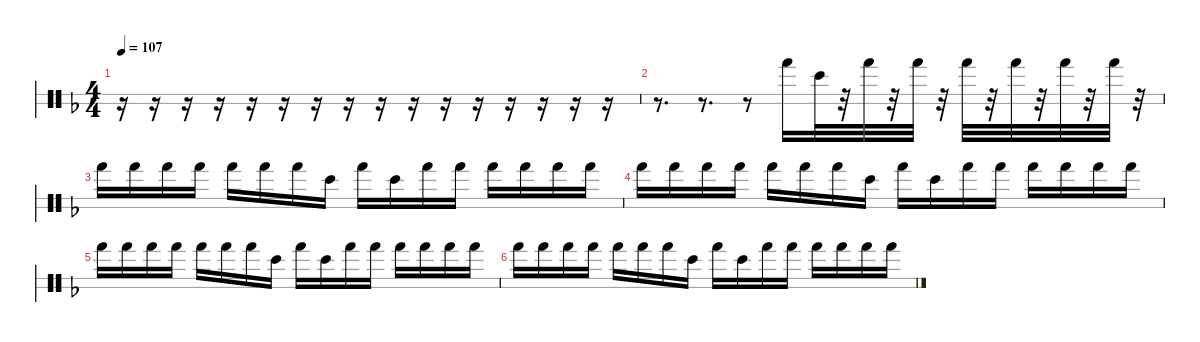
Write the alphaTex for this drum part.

\hideDynamics
\bracketExtendMode nobrackets
\singleTrackTrackNamePolicy hidden
\multiTrackTrackNamePolicy hidden
\firstSystemTrackNameMode fullname
\firstSystemTrackNameOrientation horizontal
\otherSystemsTrackNameOrientation horizontal
\track ("Bongos" "bngKit") {instrument percussion}
\staff {score 2}
\articulation defaults
\ts (4 4)
\tempo 107
\clef neutral
\ks dminor
r.16{dy p} r.16 r.16 r.16 r.16 r.16 r.16 r.16 r.16 r.16 r.16 r.16 r.16 r.16 r.16 r.16 |
r.8{d} r.8{d} r.8 "Hand (hit)"{acc forcenatural}.16{dy f} "Bongo High (hit)"{acc forcenatural}.32{dy pp} r.32 "Hand (hit)"{acc forcenatural}.32{dy p} r.32 "Hand (hit)"{acc forcenatural}.32{dy mp} r.32 "Hand (hit)"{acc forcenatural}.32{dy mf} r.32 "Hand (hit)"{acc forcenatural}.32{dy mp} r.32 "Hand (hit)"{acc forcenatural}.32{dy p} r.32 "Hand (hit)"{acc forcenatural}.32{dy pp} r.32 |
"Hand (hit)"{acc forcenatural}.16{dy p} "Hand (hit)"{acc forcenatural}.16{dy pp} "Hand (hit)"{acc forcenatural}.16 "Hand (hit)"{acc forcenatural}.16{dy mp} "Hand (hit)"{acc forcenatural}.16{dy p} "Hand (hit)"{acc forcenatural}.16 "Hand (hit)"{acc forcenatural}.16{dy mp} "Bongo High (hit)"{acc forcenatural}.16{dy mf} "Hand (hit)"{acc forcenatural}.16{dy f} "Bongo High (hit)"{acc forcenatural}.16{dy p} "Hand (hit)"{acc forcenatural}.16{dy pp} "Hand (hit)"{acc forcenatural}.16{dy mp} "Hand (hit)"{acc forcenatural}.16{dy p} "Hand (hit)"{acc forcenatural}.16 "Hand (hit)"{acc forcenatural}.16{dy mp} "Hand (hit)"{acc forcenatural}.16{dy pp} |
"Hand (hit)"{acc forcenatural}.16{dy mp} "Hand (hit)"{acc forcenatural}.16{dy pp} "Hand (hit)"{acc forcenatural}.16 "Hand (hit)"{acc forcenatural}.16{dy mp} "Hand (hit)"{acc forcenatural}.16{dy p} "Hand (hit)"{acc forcenatural}.16 "Hand (hit)"{acc forcenatural}.16{dy mp} "Bongo High (hit)"{acc forcenatural}.16{dy mf} "Hand (hit)"{acc forcenatural}.16{dy f} "Bongo High (hit)"{acc forcenatural}.16{dy p} "Hand (hit)"{acc forcenatural}.16{dy pp} "Hand (hit)"{acc forcenatural}.16{dy mp} "Hand (hit)"{acc forcenatural}.16{dy p} "Hand (hit)"{acc forcenatural}.16 "Hand (hit)"{acc forcenatural}.16{dy mp} "Hand (hit)"{acc forcenatural}.16{dy pp} |
"Hand (hit)"{acc forcenatural}.16{dy mp} "Hand (hit)"{acc forcenatural}.16{dy pp} "Hand (hit)"{acc forcenatural}.16 "Hand (hit)"{acc forcenatural}.16{dy mp} "Hand (hit)"{acc forcenatural}.16{dy p} "Hand (hit)"{acc forcenatural}.16 "Hand (hit)"{acc forcenatural}.16{dy mp} "Bongo High (hit)"{acc forcenatural}.16{dy mf} "Hand (hit)"{acc forcenatural}.16{dy f} "Bongo High (hit)"{acc forcenatural}.16{dy p} "Hand (hit)"{acc forcenatural}.16{dy pp} "Hand (hit)"{acc forcenatural}.16{dy mp} "Hand (hit)"{acc forcenatural}.16{dy p} "Hand (hit)"{acc forcenatural}.16 "Hand (hit)"{acc forcenatural}.16{dy mp} "Hand (hit)"{acc forcenatural}.16{dy pp} |
"Hand (hit)"{acc forcenatural}.16{dy mp} "Hand (hit)"{acc forcenatural}.16{dy pp} "Hand (hit)"{acc forcenatural}.16 "Hand (hit)"{acc forcenatural}.16{dy mp} "Hand (hit)"{acc forcenatural}.16{dy p} "Hand (hit)"{acc forcenatural}.16 "Hand (hit)"{acc forcenatural}.16{dy mp} "Bongo High (hit)"{acc forcenatural}.16{dy mf} "Hand (hit)"{acc forcenatural}.16{dy f} "Bongo High (hit)"{acc forcenatural}.16{dy p} "Hand (hit)"{acc forcenatural}.16{dy pp} "Hand (hit)"{acc forcenatural}.16{dy mp} "Hand (hit)"{acc forcenatural}.16{dy p} "Hand (hit)"{acc forcenatural}.16 "Hand (hit)"{acc forcenatural}.16{dy mp} "Hand (hit)"{acc forcenatural}.16{dy pp}
